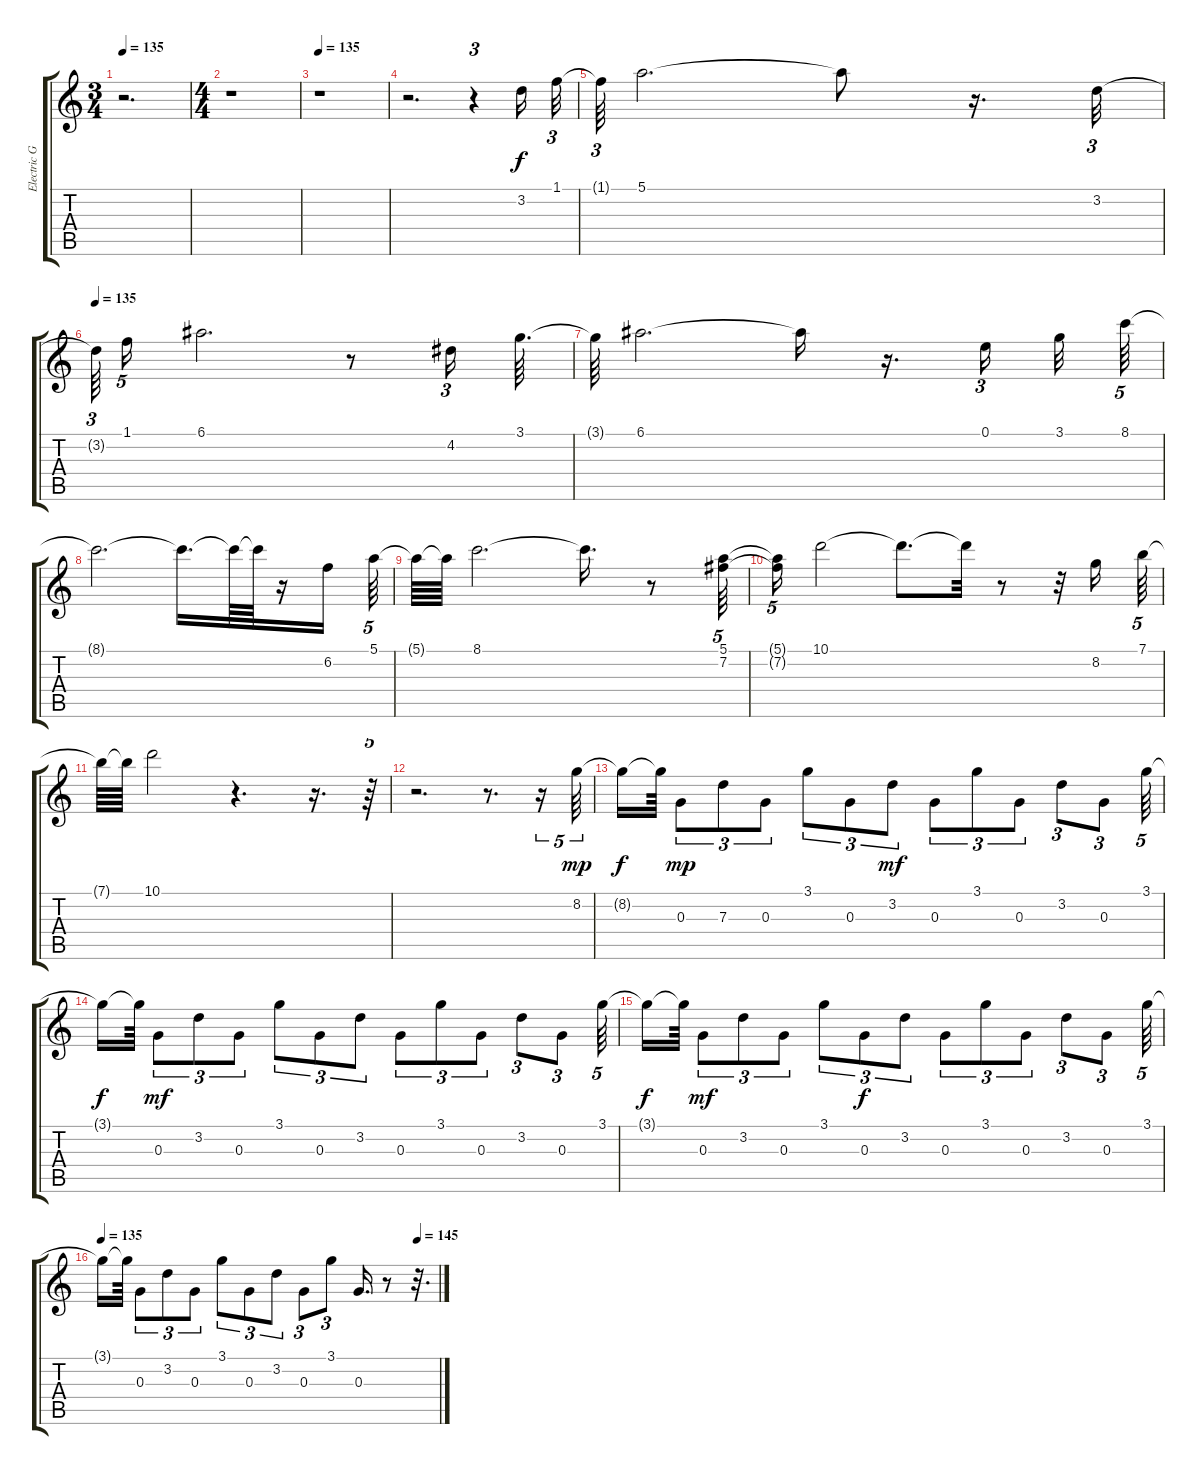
\track ("Electric Guitar (clean)" "Electric G") {instrument electricguitarclean}
\staff {score tabs}
\tuning (E4 B3 G3 D3 A2 E2) {hide}
\ts (3 4)
\tempo 135
\clef g2
\ks c
r.2{d dy f} |
\ts (4 4)
r.1 |
\tempo 135
r.1 |
r.2{d} r.4{tu (3 2)} 3.2.16 1.1.32{tu (3 2)} |
1.1{t}.64{tu (3 2)} 5.1.2{d} 5.1{t}.8 r.16{d} 3.2.32{tu (3 2)} |
\tempo 135
3.2{t}.64{tu (3 2)} 1.1.16{tu (5 4)} 6.1.2{d} r.8 4.2.16{tu (3 2)} 3.1.64{d} |
3.1{t}.64 6.1.2{d} 6.1{t}.16 r.16{d} 0.1.16{tu (3 2) beam splitsecondary} 3.1.32 8.1.64{tu (5 4)} |
8.1{t}.2{d} 8.1{t}.16{d} 8.1{t}.64 8.1{t}.64 r.16 6.2.16 5.1.64{tu (5 4)} |
5.1{t}.64 5.1{t}.64 8.1.2{d} 8.1{t}.16{d} r.8 (5.1 7.2).64{tu (5 4)} |
(5.1{t} 7.2{t}).16{tu (5 4)} 10.1.2 10.1{t}.8{d} 10.1{t}.32 r.8 r.32 8.2.16 7.1.64{tu (5 4)} |
7.1{t}.64 7.1{t}.64 10.1.2 r.4{d} r.16{d} r.64{tu (5 4)} |
r.2{d} r.8{d} r.16{tu (5 4)} 8.2.64{tu (5 4) dy mp} |
8.2{t}.16{dy f} 8.2{t}.64 0.3.8{tu (3 2) dy mp} 7.3.8{tu (3 2)} 0.3.8{tu (3 2)} 3.1.8{tu (3 2)} 0.3.8{tu (3 2)} 3.2.8{tu (3 2) dy mf} 0.3.8{tu (3 2)} 3.1.8{tu (3 2)} 0.3.8{tu (3 2)} 3.2.8{tu (3 2)} 0.3.8{tu (3 2)} 3.1.64{tu (5 4)} |
3.1{t}.16{dy f} 3.1{t}.64 0.3.8{tu (3 2) dy mf} 3.2.8{tu (3 2)} 0.3.8{tu (3 2)} 3.1.8{tu (3 2)} 0.3.8{tu (3 2)} 3.2.8{tu (3 2)} 0.3.8{tu (3 2)} 3.1.8{tu (3 2)} 0.3.8{tu (3 2)} 3.2.8{tu (3 2)} 0.3.8{tu (3 2)} 3.1.64{tu (5 4)} |
3.1{t}.16{dy f} 3.1{t}.64 0.3.8{tu (3 2) dy mf} 3.2.8{tu (3 2)} 0.3.8{tu (3 2)} 3.1.8{tu (3 2)} 0.3.8{tu (3 2) dy f} 3.2.8{tu (3 2)} 0.3.8{tu (3 2)} 3.1.8{tu (3 2)} 0.3.8{tu (3 2)} 3.2.8{tu (3 2)} 0.3.8{tu (3 2)} 3.1.64{tu (5 4)} |
\tempo 135
\tempo (145 0.9375)
3.1{t}.16 3.1{t}.64 0.3.8{tu (3 2)} 3.2.8{tu (3 2)} 0.3.8{tu (3 2)} 3.1.8{tu (3 2)} 0.3.8{tu (3 2)} 3.2.8{tu (3 2)} 0.3.8{tu (3 2)} 3.1.8{tu (3 2)} 0.3.16{d} r.8 r.32{d}
